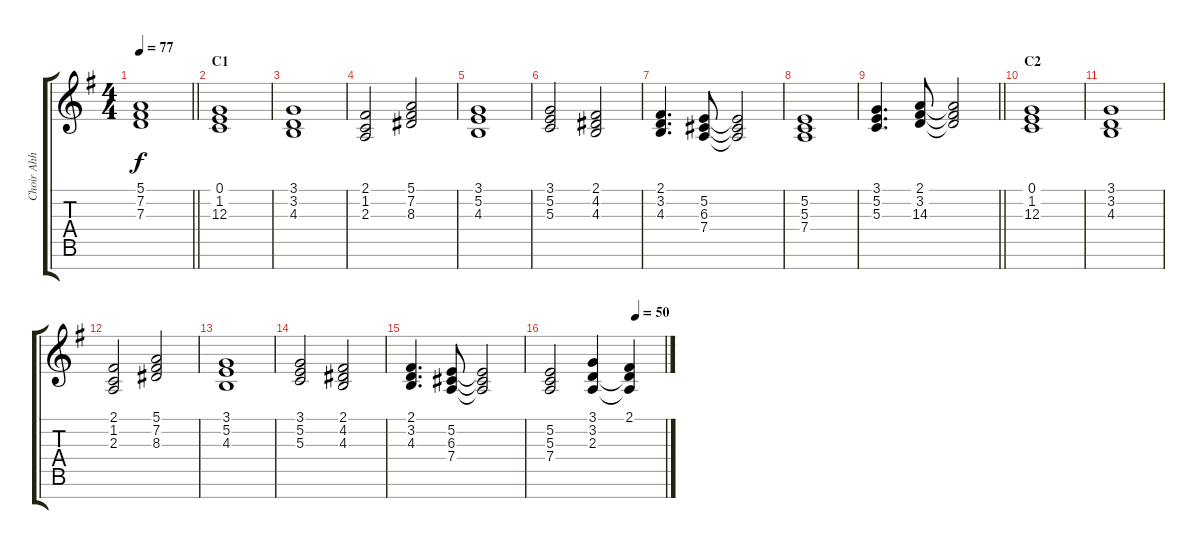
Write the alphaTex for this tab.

\track ("Choir Ahh" "Choir Ahh") {instrument choiraahs}
\staff {score tabs}
\tuning (E4 B3 G3 D3 A2 E2 B1) {hide}
\ts (4 4)
\tempo 77
\clef g2
\barLineRight lightlight
\ks g
(5.1 7.2 7.3).1{dy f} |
\section ("" "C1")
(0.1 1.2 12.3).1{volume 4} |
(3.1 3.2 4.3).1 |
(2.1 1.2 2.3).2 (5.1 7.2 8.3).2 |
(3.1 5.2 4.3).1 |
(3.1 5.2 5.3).2 (2.1 4.2 4.3).2 |
(2.1 3.2 4.3).4{d} (5.2 6.3 7.4).8 (5.2{t} 6.3{t} 7.4{t}).2 |
(5.2 5.3 7.4).1 |
\barLineRight lightlight
(3.1 5.2 5.3).4{d} (2.1 3.2 14.3).8 (2.1{t} 3.2{t} 14.3{t}).2 |
\section ("" "C2")
(0.1 1.2 12.3).1 |
(3.1 3.2 4.3).1 |
(2.1 1.2 2.3).2 (5.1 7.2 8.3).2 |
(3.1 5.2 4.3).1 |
(3.1 5.2 5.3).2 (2.1 4.2 4.3).2 |
(2.1 3.2 4.3).4{d} (5.2 6.3 7.4).8 (5.2{t} 6.3{t} 7.4{t}).2 |
\tempo (50 0.75)
(5.2 5.3 7.4).2 (3.1 3.2 2.3).4 (2.1 3.2{t} 2.3{t}).4
